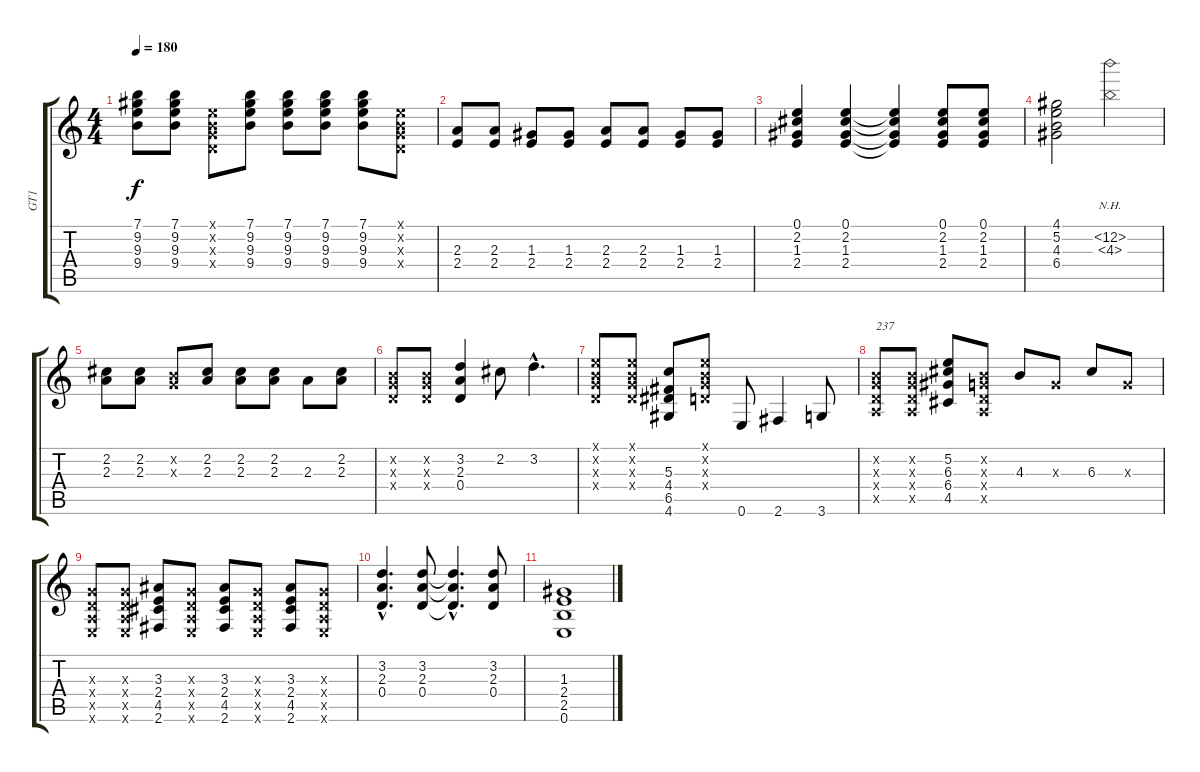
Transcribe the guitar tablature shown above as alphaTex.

\track ("GT1" "GT1") {instrument electricguitarclean}
\staff {score tabs}
\tuning (E4 B3 G3 D3 A2 E2) {hide}
\ts (4 4)
\tempo 180
\clef g2
\ks c
(7.1 9.2 9.3 9.4).8{dy f} (7.1 9.2 9.3 9.4).8 (0.1{x} 0.2{x} 0.3{x} 0.4{x}).8 (7.1 9.2 9.3 9.4).8 (7.1 9.2 9.3 9.4).8 (7.1 9.2 9.3 9.4).8 (7.1 9.2 9.3 9.4).8 (0.1{x} 0.2{x} 0.3{x} 0.4{x}).8 |
(2.3 2.4).8 (2.3 2.4).8 (1.3 2.4).8 (1.3 2.4).8 (2.3 2.4).8 (2.3 2.4).8 (1.3 2.4).8 (1.3 2.4).8 |
(0.1 2.2 1.3 2.4).4 (0.1 2.2 1.3 2.4).4 (0.1{t} 2.2{t} 1.3{t} 2.4{t}).4 (0.1 2.2 1.3 2.4).8 (0.1 2.2 1.3 2.4).8 |
(4.1 5.2 4.3 6.4).2 (6.2{nh} 4.3{nh}).2 |
(2.2 2.3).8 (2.2 2.3).8 (0.2{x} 0.3{x}).8 (2.2 2.3).8 (2.2 2.3).8 (2.2 2.3).8 2.3.8 (2.2 2.3).8 |
(0.2{x} 0.3{x} 0.4{x}).8 (0.2{x} 0.3{x} 0.4{x}).8 (3.2 2.3 0.4).4 2.2.8 3.2{hac}.4{d} |
(0.1{x} 0.2{x} 0.3{x} 0.4{x}).8 (0.1{x} 0.2{x} 0.3{x} 0.4{x}).8 (5.3 4.4 6.5 4.6).8 (0.1{x} 0.2{x} 0.3{x} 0.4{x}).8 0.6.8 2.6.4 3.6.8 |
(0.2{x} 0.3{x} 0.4{x} 0.5{x}).8{txt "237"} (0.2{x} 0.3{x} 0.4{x} 0.5{x}).8 (5.2 6.3 6.4 4.5).8 (0.2{x} 0.3{x} 0.4{x} 0.5{x}).8 4.3.8 0.3{x}.8 6.3.8 0.3{x}.8 |
(0.3{x} 0.4{x} 0.5{x} 0.6{x}).8 (0.3{x} 0.4{x} 0.5{x} 0.6{x}).8 (3.3 2.4 4.5 2.6).8 (0.3{x} 0.4{x} 0.5{x} 0.6{x}).8 (3.3 2.4 4.5 2.6).8 (0.3{x} 0.4{x} 0.5{x} 0.6{x}).8 (3.3 2.4 4.5 2.6).8 (0.3{x} 0.4{x} 0.5{x} 0.6{x}).8 |
(3.2{hac} 2.3{hac} 0.4{hac}).4{d} (3.2 2.3 0.4).8 (3.2{hac t} 2.3{hac t} 0.4{hac t}).4{d} (3.2 2.3 0.4).8 |
(1.3 2.4 2.5 0.6).1
